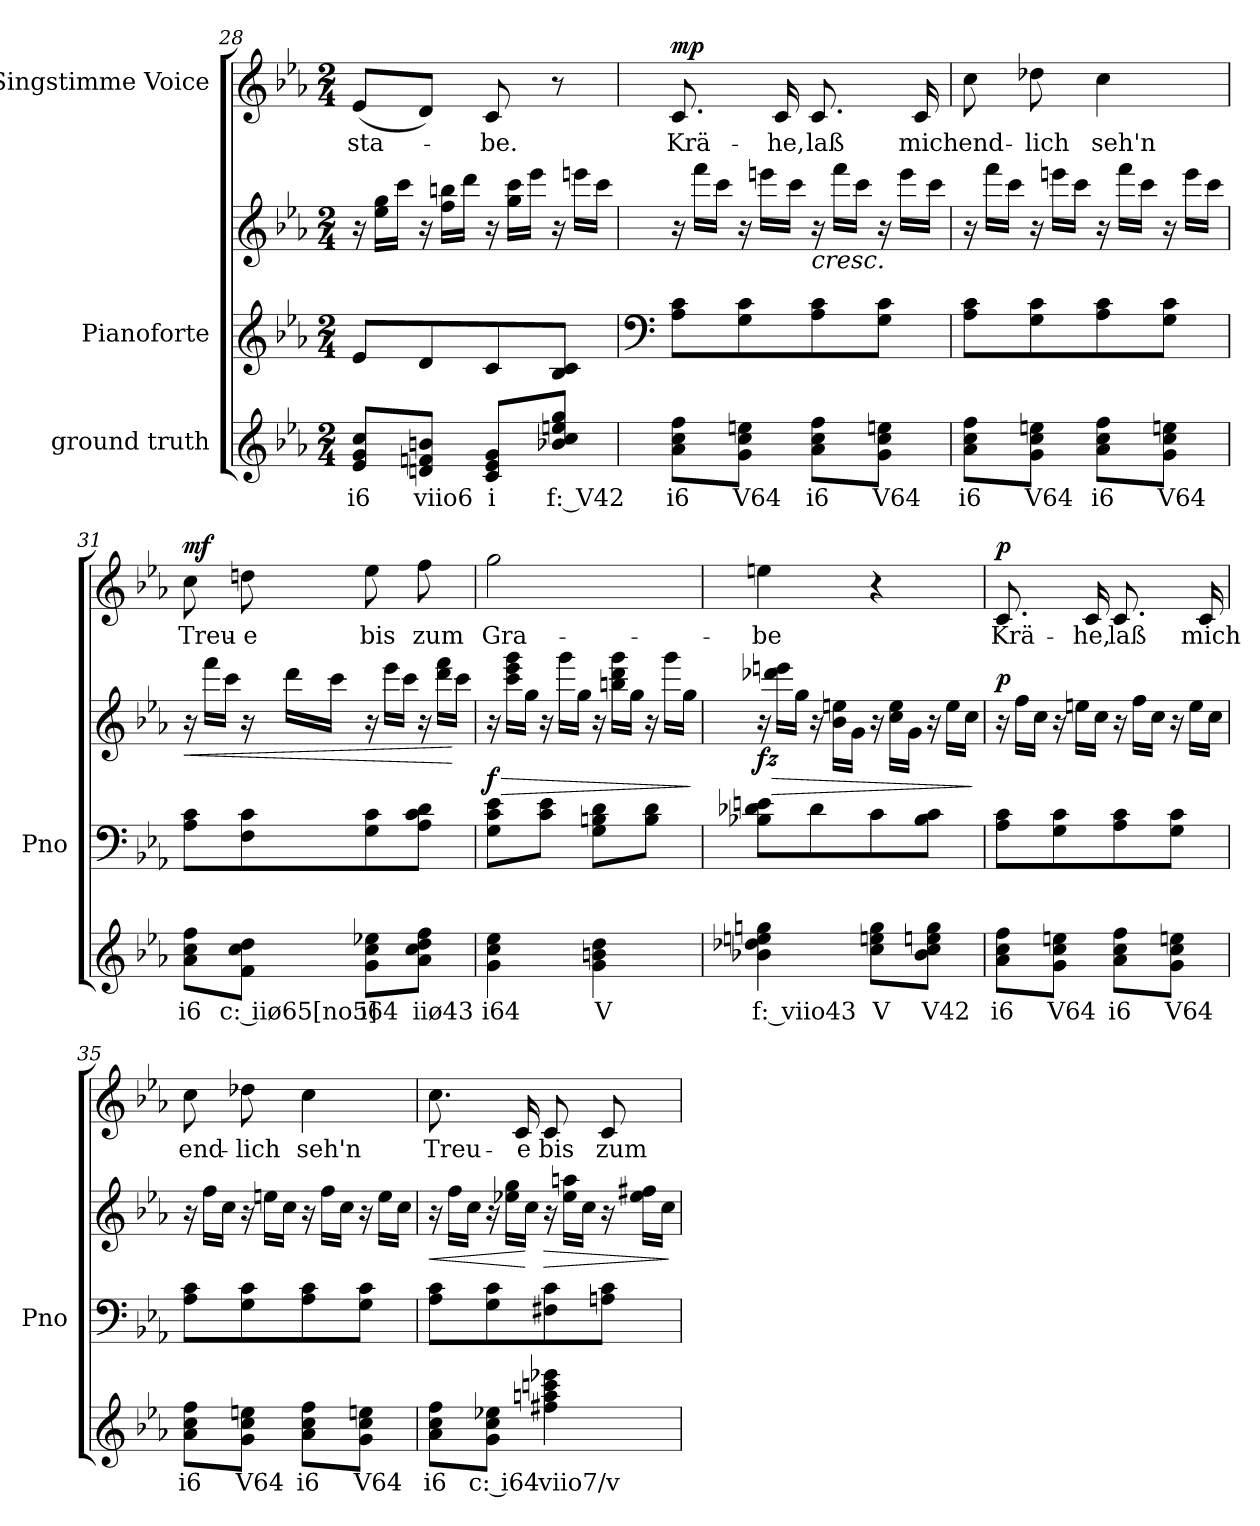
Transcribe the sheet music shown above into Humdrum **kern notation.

**kern	**text	**kern	**kern	**dynam	**kern	**text	**dynam
*part3	*part3	*part2	*part2	*part2	*part1	*part1	*part1
*staff4	*staff4	*staff3	*staff2	*staff2/3	*staff1	*staff1	*staff1
*I"ground truth	*	*I"Pianoforte	*	*	*I"Singstimme Voice	*	*
*	*	*I'Pno	*	*	*	*	*
*	*	*clefG2	*clefG2	*	*clefG2	*	*
*k[b-e-a-]	*	*k[b-e-a-]	*k[b-e-a-]	*	*k[b-e-a-]	*	*
*M2/4	*	*M2/4	*M2/4	*	*M2/4	*	*
=28	=28	=28	=28	=28	=28	=28	=28
*	*	*	*Xtuplet	*	*	*	*
!	!	!	!	!	!	!LO:LY:b	!
8e- 8g 8ccL	i6	8e-/L	24r	.	(<8e-/L	-sta-	.
.	.	.	24ee-\ 24gg\LL	.	.	.	.
.	.	.	24ccc\JJ	.	.	.	.
8dn 8fn 8bnJ	viio6	8d/	24r	.	8d/J)	.	.
.	.	.	24ff\ 24bbn\LL	.	.	.	.
.	.	.	24ddd\JJ	.	.	.	.
!	!	!	!	!	!	!LO:LY:b	!
8c 8e- 8gL	i	8c/	24r	.	8c/	-be.	.
.	.	.	24gg\ 24ccc\LL	.	.	.	.
.	.	.	24eee-\JJ	.	.	.	.
8b-X 8cc 8een 8ggJ	f: V42	8B-/ 8c/J	24r	.	8r	.	.
.	.	.	24eeen\LL	.	.	.	.
.	.	.	24ccc\JJ	.	.	.	.
=29	=29	=29	=29	=29	=29	=29	=29
*	*	*clefF4	*	*	*	*	*
!	!	!	!	!	!	!LO:LY:b	!LO:DY:a
8a- 8cc 8ffL	i6	8A-\ 8c\L	24r	.	8.c/	Krä-	mp
.	.	.	24fff\LL	.	.	.	.
.	.	.	24ccc\JJ	.	.	.	.
8g 8cc 8eenJ	V64	8G\ 8c\	24r	.	.	.	.
.	.	.	24eeen\LL	.	.	.	.
!	!	!	!	!	!	!LO:LY:b	!
.	.	.	.	.	16c/	-he,	.
.	.	.	24ccc\JJ	.	.	.	.
!	!	!	!LO:TX:b:i:t=cresc.	!	!	!	!
!	!	!	!	!	!	!LO:LY:b	!
8a- 8cc 8ffL	i6	8A-\ 8c\	24r	.	8.c/	laß	.
.	.	.	24fff\LL	.	.	.	.
.	.	.	24ccc\JJ	.	.	.	.
8g 8cc 8eenJ	V64	8G\ 8c\J	24r	.	.	.	.
.	.	.	24eee\LL	.	.	.	.
!	!	!	!	!	!	!LO:LY:b	!
.	.	.	.	.	16c/	mich	.
.	.	.	24ccc\JJ	.	.	.	.
=30	=30	=30	=30	=30	=30	=30	=30
!	!	!	!	!	!	!LO:LY:b	!
8a- 8cc 8ffL	i6	8A-\ 8c\L	24r	.	8cc\	end-	.
.	.	.	24fff\LL	.	.	.	.
.	.	.	24ccc\JJ	.	.	.	.
!	!	!	!	!	!	!LO:LY:b	!
8g 8cc 8eenJ	V64	8G\ 8c\	24r	.	8dd-X\	-lich	.
.	.	.	24eeen\LL	.	.	.	.
.	.	.	24ccc\JJ	.	.	.	.
!	!	!	!	!	!	!LO:LY:b	!
8a- 8cc 8ffL	i6	8A-\ 8c\	24r	.	4cc\	seh'n	.
.	.	.	24fff\LL	.	.	.	.
.	.	.	24ccc\JJ	.	.	.	.
8g 8cc 8eenJ	V64	8G\ 8c\J	24r	.	.	.	.
.	.	.	24eee\LL	.	.	.	.
.	.	.	24ccc\JJ	.	.	.	.
=31	=31	=31	=31	=31	=31	=31	=31
!	!	!	!	!LO:HP:b	!	!	!
!	!	!	!	!	!	!LO:LY:b	!LO:DY:a
8a- 8cc 8ffL	i6	8A-\ 8c\L	24r	<	8cc\	Treu-	mf
.	.	.	24fff\LL	.	.	.	.
.	.	.	24ccc\JJ	.	.	.	.
!	!	!	!	!	!	!LO:LY:b	!
8f 8cc 8ddJ	c: iiø65[no5]	8F\ 8c\	24r	.	8ddn\	-e	.
.	.	.	24ddd\LL	.	.	.	.
.	.	.	24ccc\JJ	.	.	.	.
!	!	!	!	!	!	!LO:LY:b	!
8g 8cc 8ee-XL	i64	8G\ 8c\	24r	.	8ee-\	bis	.
.	.	.	24eee-\LL	.	.	.	.
.	.	.	24ccc\JJ	.	.	.	.
!	!	!	!	!	!	!LO:LY:b	!
8a- 8cc 8dd 8ffJ	iiø43	8A-\ 8c\ 8d\J	24r	.	8ff\	zum	.
.	.	.	24ddd\ 24fff\LL	.	.	.	.
.	.	.	24ccc\JJ	[	.	.	.
=32	=32	=32	=32	=32	=32	=32	=32
!	!	!	!	!LO:DY:a=2	!	!LO:LY:b	!
4g 4cc 4ee-	i64	8G\ 8c\ 8e-\L	24r	f	2gg\	Gra-	.
!	!	!	!	!LO:HP:b	!	!	!
.	.	.	24ccc\ 24eee-\ 24ggg\LL	>	.	.	.
.	.	.	24gg\JJ	.	.	.	.
.	.	8c\ 8e-\J	24r	.	.	.	.
.	.	.	24ggg\LL	.	.	.	.
.	.	.	24gg\JJ	.	.	.	.
4g 4bn 4dd	V	8G\ 8Bn\ 8d\L	24r	.	.	.	.
.	.	.	24bbn\ 24ddd\ 24ggg\LL	.	.	.	.
.	.	.	24gg\JJ	.	.	.	.
.	.	8B\ 8d\J	24r	.	.	.	.
.	.	.	24ggg\LL	.	.	.	.
.	.	.	24gg\JJ	.	.	.	.
.	.	.	.	]	.	.	.
=33	=33	=33	=33	=33	=33	=33	=33
!	!	!	!	!LO:DY:b	!	!LO:LY:b	!
4b-X 4dd-X 4een 4ggn	f: viio43	8B-X\ 8d-X\ 8en\L	24r	fz	4een\	-be	.
!	!	!	!	!LO:HP:b	!	!	!
.	.	.	24ddd-X\ 24eeen\LL	>	.	.	.
.	.	.	24gg\JJ	.	.	.	.
.	.	8d-\	24r	.	.	.	.
.	.	.	24b-\ 24een\LL	.	.	.	.
.	.	.	24g\JJ	.	.	.	.
8cc 8een 8ggL	V	8c\	24r	.	4r	.	.
.	.	.	24cc\ 24ee\LL	.	.	.	.
.	.	.	24g\JJ	.	.	.	.
8b- 8cc 8een 8ggJ	V42	8B-\ 8c\J	24r	.	.	.	.
.	.	.	24ee\LL	.	.	.	.
.	.	.	24cc\JJ	.	.	.	.
.	.	.	.	]	.	.	.
=34	=34	=34	=34	=34	=34	=34	=34
!	!	!	!	!LO:DY:a	!	!LO:LY:b	!LO:DY:a
8a- 8cc 8ffL	i6	8A-\ 8c\L	24r	p	8.c/	Krä-	p
.	.	.	24ff\LL	.	.	.	.
.	.	.	24cc\JJ	.	.	.	.
8g 8cc 8eenJ	V64	8G\ 8c\	24r	.	.	.	.
.	.	.	24een\LL	.	.	.	.
!	!	!	!	!	!	!LO:LY:b	!
.	.	.	.	.	16c/	-he,	.
.	.	.	24cc\JJ	.	.	.	.
!	!	!	!	!	!	!LO:LY:b	!
8a- 8cc 8ffL	i6	8A-\ 8c\	24r	.	8.c/	laß	.
.	.	.	24ff\LL	.	.	.	.
.	.	.	24cc\JJ	.	.	.	.
8g 8cc 8eenJ	V64	8G\ 8c\J	24r	.	.	.	.
.	.	.	24ee\LL	.	.	.	.
!	!	!	!	!	!	!LO:LY:b	!
.	.	.	.	.	16c/	mich	.
.	.	.	24cc\JJ	.	.	.	.
=35	=35	=35	=35	=35	=35	=35	=35
!	!	!	!	!	!	!LO:LY:b	!
8a- 8cc 8ffL	i6	8A-\ 8c\L	24r	.	8cc\	end-	.
.	.	.	24ff\LL	.	.	.	.
.	.	.	24cc\JJ	.	.	.	.
!	!	!	!	!	!	!LO:LY:b	!
8g 8cc 8eenJ	V64	8G\ 8c\	24r	.	8dd-X\	-lich	.
.	.	.	24een\LL	.	.	.	.
.	.	.	24cc\JJ	.	.	.	.
!	!	!	!	!	!	!LO:LY:b	!
8a- 8cc 8ffL	i6	8A-\ 8c\	24r	.	4cc\	seh'n	.
.	.	.	24ff\LL	.	.	.	.
.	.	.	24cc\JJ	.	.	.	.
8g 8cc 8eenJ	V64	8G\ 8c\J	24r	.	.	.	.
.	.	.	24ee\LL	.	.	.	.
.	.	.	24cc\JJ	.	.	.	.
=36	=36	=36	=36	=36	=36	=36	=36
!	!	!	!	!LO:HP:b	!	!	!
!	!	!	!	!	!	!LO:LY:b	!
8a- 8cc 8ffL	i6	8A-\ 8c\L	24r	<	8.cc\	Treu-	.
.	.	.	24ff\LL	.	.	.	.
.	.	.	24cc\JJ	.	.	.	.
8g 8cc 8ee-XJ	c: i64	8G\ 8c\	24r	.	.	.	.
.	.	.	24ee-X\ 24gg\LL	.	.	.	.
!	!	!	!	!	!	!LO:LY:b	!
.	.	.	.	.	16c/	-e	.
.	.	.	24cc\JJ	[	.	.	.
!	!	!	!	!LO:HP:b	!	!	!
!	!	!	!	!	!	!LO:LY:b	!
4ff#X 4aan 4cccn 4eee-X	viio7/v	8F#X\ 8c\	24r	>	8c/	bis	.
.	.	.	24ee-\ 24aan\LL	.	.	.	.
.	.	.	24cc\JJ	.	.	.	.
!	!	!	!	!	!	!LO:LY:b	!
.	.	8An\ 8c\J	24r	.	8c/	zum	.
.	.	.	24ee-\ 24ff#X\LL	.	.	.	.
.	.	.	24cc\JJ	.	.	.	.
.	.	.	.	]	.	.	.
=	=	=	=	=	=	=	=
*-	*-	*-	*-	*-	*-	*-	*-
